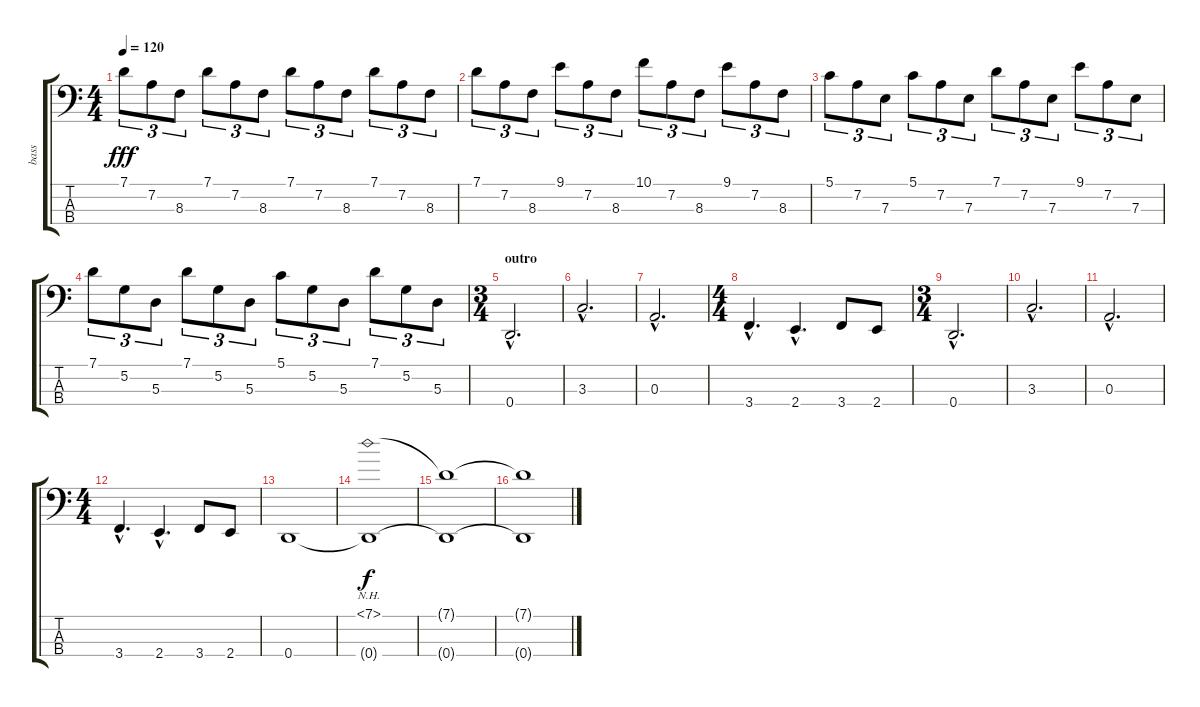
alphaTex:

\track ("bass" "bass") {instrument electricbassfinger}
\staff {score tabs}
\tuning (G2 D2 A1 D1) {hide}
\ts (4 4)
\tempo 120
\clef f4
\ks c
7.1.8{tu (3 2) dy fff} 7.2.8{tu (3 2)} 8.3.8{tu (3 2)} 7.1.8{tu (3 2)} 7.2.8{tu (3 2)} 8.3.8{tu (3 2)} 7.1.8{tu (3 2)} 7.2.8{tu (3 2)} 8.3.8{tu (3 2)} 7.1.8{tu (3 2)} 7.2.8{tu (3 2)} 8.3.8{tu (3 2)} |
7.1.8{tu (3 2)} 7.2.8{tu (3 2)} 8.3.8{tu (3 2)} 9.1.8{tu (3 2)} 7.2.8{tu (3 2)} 8.3.8{tu (3 2)} 10.1.8{tu (3 2)} 7.2.8{tu (3 2)} 8.3.8{tu (3 2)} 9.1.8{tu (3 2)} 7.2.8{tu (3 2)} 8.3.8{tu (3 2)} |
5.1.8{tu (3 2)} 7.2.8{tu (3 2)} 7.3.8{tu (3 2)} 5.1.8{tu (3 2)} 7.2.8{tu (3 2)} 7.3.8{tu (3 2)} 7.1.8{tu (3 2)} 7.2.8{tu (3 2)} 7.3.8{tu (3 2)} 9.1.8{tu (3 2)} 7.2.8{tu (3 2)} 7.3.8{tu (3 2)} |
7.1.8{tu (3 2)} 5.2.8{tu (3 2)} 5.3.8{tu (3 2)} 7.1.8{tu (3 2)} 5.2.8{tu (3 2)} 5.3.8{tu (3 2)} 5.1.8{tu (3 2)} 5.2.8{tu (3 2)} 5.3.8{tu (3 2)} 7.1.8{tu (3 2)} 5.2.8{tu (3 2)} 5.3.8{tu (3 2)} |
\ts (3 4)
\section ("" "outro")
0.4{hac}.2{d} |
3.3{hac}.2{d} |
0.3{hac}.2{d} |
\ts (4 4)
3.4{hac}.4{d} 2.4{hac}.4{d} 3.4.8 2.4.8 |
\ts (3 4)
0.4{hac}.2{d} |
3.3{hac}.2{d} |
0.3{hac}.2{d} |
\ts (4 4)
3.4{hac}.4{d} 2.4{hac}.4{d} 3.4.8 2.4.8 |
0.4.1 |
(7.1{nh} 0.4{t}).1{dy f volume 0} |
(7.1{t} 0.4{t}).1 |
(7.1{t} 0.4{t}).1
